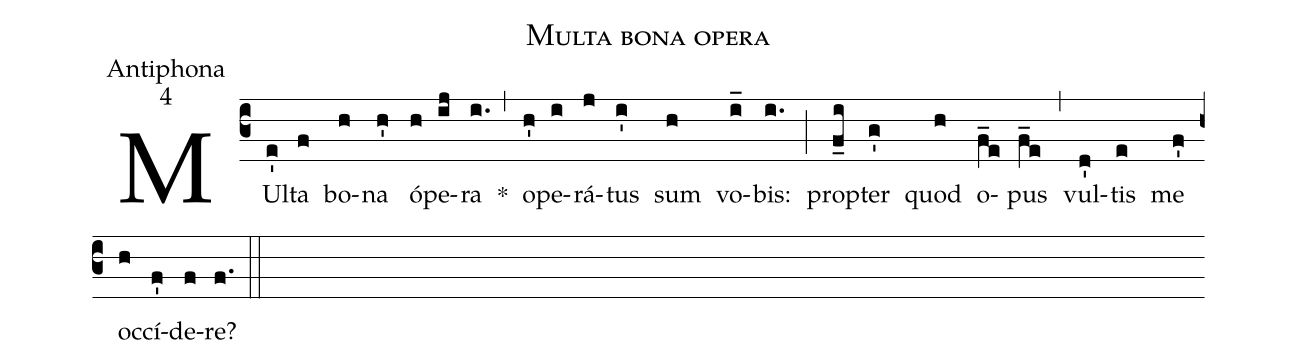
name:Multa bona opera;
office-part:Antiphona;
mode:4;
%%
(c3) MUl(e')ta(f) bo(h)na(h') ó(h)pe(ij)ra(i.) *(,) o(h')pe(i)rá(j)tus(i') sum(h) vo(i_)bis:(i.) (;) prop(f_i)ter(g') quod(h) o(f_e)pus(f_e) (,) vul(d')tis(e) me(f') oc(h)cí(f')de(f)re?(f.) (::)
